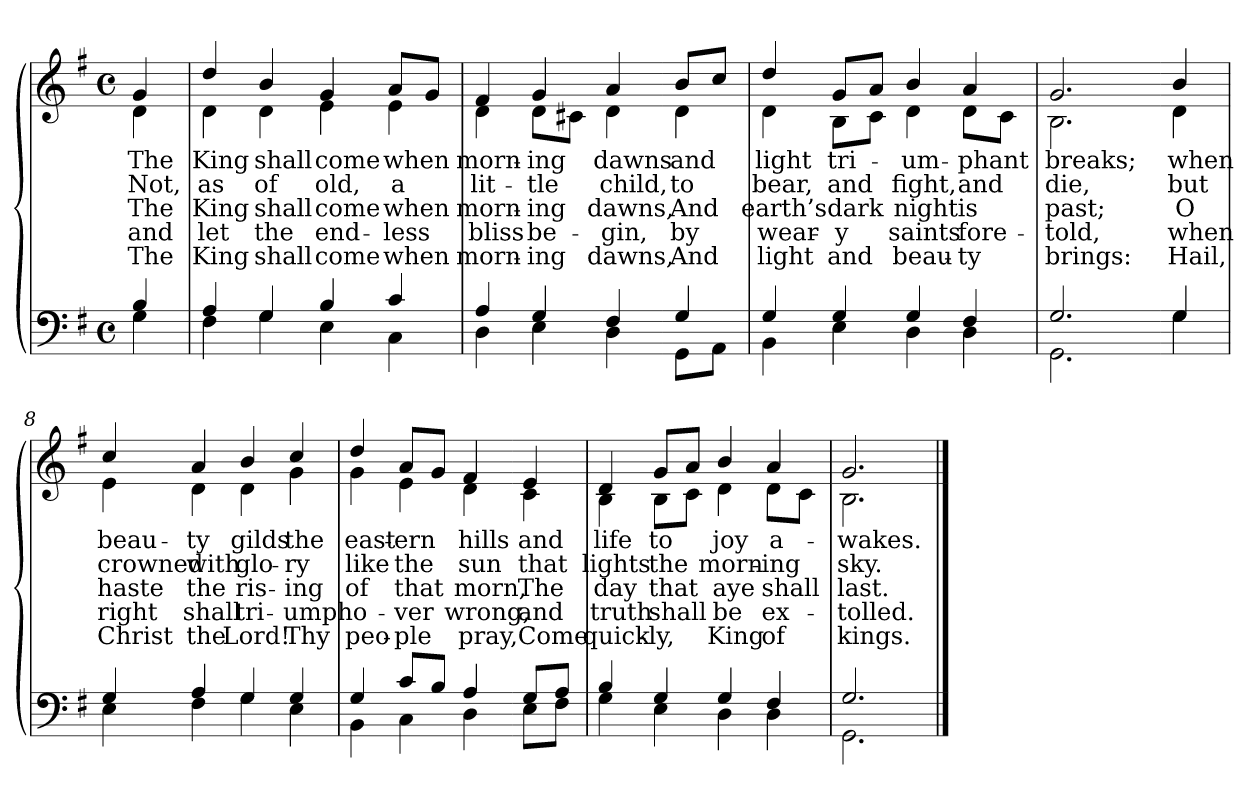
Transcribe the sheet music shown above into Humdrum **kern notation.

**kern	**kern	**text	**text	**text	**text	**text
*part2	*part1	*part1	*part1	*part1	*part1	*part1
*staff2	*staff1	*staff1	*staff1	*staff1	*staff1	*staff1
*clefF4	*clefG2	*	*	*	*	*
*k[f#]	*k[f#]	*	*	*	*	*
*M4/4	*M4/4	*	*	*	*	*
*met(c)	*met(c)	*	*	*	*	*
=1	=1	=1	=1	=1	=1	=1
*^	*	*	*	*	*	*
!	!	!LO:TX:b:i:t=Verse	!	!	!	!	!
!	!	!	!LO:LY:b	!LO:LY:b	!LO:LY:b	!LO:LY:b	!LO:LY:b
*	*	*^	*	*	*	*	*
4B/	4G\	4g/	4d\	The	Not,	The	and	The
=2	=2	=2	=2	=2	=2	=2	=2	=2
!	!	!	!	!LO:LY:b	!LO:LY:b	!LO:LY:b	!LO:LY:b	!LO:LY:b
4A/	4F#\	4dd/	4d\	King	as	King	let	King
!	!	!	!	!LO:LY:b	!LO:LY:b	!LO:LY:b	!LO:LY:b	!LO:LY:b
4G/	4G\	4b/	4d\	shall	of	shall	the	shall
!	!	!	!	!LO:LY:b	!LO:LY:b	!LO:LY:b	!LO:LY:b	!LO:LY:b
4B/	4E\	4g/	4e\	come	old,	come	end-	come
!	!	!	!	!LO:LY:b	!LO:LY:b	!LO:LY:b	!LO:LY:b	!LO:LY:b
4c/	4C\	8a/L	4e\	when	a	when	-less	when
.	.	8g/J	.	.	.	.	.	.
=3	=3	=3	=3	=3	=3	=3	=3	=3
!	!	!	!	!LO:LY:b	!LO:LY:b	!LO:LY:b	!LO:LY:b	!LO:LY:b
4A/	4D\	4f#/	4d\	morn-	lit-	morn-	bliss	morn-
!	!	!	!	!LO:LY:b	!LO:LY:b	!LO:LY:b	!LO:LY:b	!LO:LY:b
4G/	4E\	4g/	8d\L	-ing	-tle	-ing	be-	-ing
.	.	.	8c#X\J	.	.	.	.	.
!	!	!	!	!LO:LY:b	!LO:LY:b	!LO:LY:b	!LO:LY:b	!LO:LY:b
4F#/	4D\	4a/	4d\	dawns	child,	dawns,	-gin,	dawns,
!!LO:LB:g=z	!!
=4-	=4-	=4-	=4-	=4-	=4-	=4-	=4-	=4-
!	!	!	!	!LO:LY:b	!LO:LY:b	!LO:LY:b	!LO:LY:b	!LO:LY:b
4G/	8GG\L	8b/L	4d\	and	to	And	by	And
.	8AA\J	8cc/J	.	.	.	.	.	.
=5	=5	=5	=5	=5	=5	=5	=5	=5
!	!	!	!	!LO:LY:b	!LO:LY:b	!LO:LY:b	!LO:LY:b	!LO:LY:b
4G/	4BB\	4dd/	4d\	light	bear,	earth’s	wear-	light
!	!	!	!	!LO:LY:b	!LO:LY:b	!LO:LY:b	!LO:LY:b	!LO:LY:b
4G/	4E\	8g/L	8B\L	tri-	and	dark	-y	and
.	.	8a/J	8c\J	.	.	.	.	.
!	!	!	!	!LO:LY:b	!LO:LY:b	!LO:LY:b	!LO:LY:b	!LO:LY:b
4G/	4D\	4b/	4d\	-um-	fight,	night	saints	beau-
!	!	!	!	!LO:LY:b	!LO:LY:b	!LO:LY:b	!LO:LY:b	!LO:LY:b
4F#/	4D\	4a/	8d\L	-phant	and	is	fore-	-ty
.	.	.	8c\J	.	.	.	.	.
=6	=6	=6	=6	=6	=6	=6	=6	=6
!	!	!	!	!LO:LY:b	!LO:LY:b	!LO:LY:b	!LO:LY:b	!LO:LY:b
2.G/	2.GG\	2.g/	2.B\	breaks;	die,	past;	-told,	brings:
!!LO:LB:g=z	!!
=7-	=7-	=7-	=7-	=7-	=7-	=7-	=7-	=7-
!	!	!	!	!LO:LY:b	!LO:LY:b	!LO:LY:b	!LO:LY:b	!LO:LY:b
4G/	4G\	4b/	4d\	when	but	O	when	Hail,
=8	=8	=8	=8	=8	=8	=8	=8	=8
!	!	!	!	!LO:LY:b	!LO:LY:b	!LO:LY:b	!LO:LY:b	!LO:LY:b
4G/	4E\	4cc/	4e\	beau-	crowned	haste	right	Christ
!	!	!	!	!LO:LY:b	!LO:LY:b	!LO:LY:b	!LO:LY:b	!LO:LY:b
4A/	4F#\	4a/	4d\	-ty	with	the	shall	the
!	!	!	!	!LO:LY:b	!LO:LY:b	!LO:LY:b	!LO:LY:b	!LO:LY:b
4G/	4G\	4b/	4d\	gilds	glo-	ris-	tri-	Lord!
!	!	!	!	!LO:LY:b	!LO:LY:b	!LO:LY:b	!LO:LY:b	!LO:LY:b
4G/	4E\	4cc/	4g\	the	-ry	-ing	-umph	Thy
=9	=9	=9	=9	=9	=9	=9	=9	=9
!	!	!	!	!LO:LY:b	!LO:LY:b	!LO:LY:b	!LO:LY:b	!LO:LY:b
4G/	4BB\	4dd/	4g\	east-	like	of	o-	peo-
!	!	!	!	!LO:LY:b	!LO:LY:b	!LO:LY:b	!LO:LY:b	!LO:LY:b
8c/L	4C\	8a/L	4e\	-ern	the	that	-ver	-ple
8B/J	.	8g/J	.	.	.	.	.	.
!	!	!	!	!LO:LY:b	!LO:LY:b	!LO:LY:b	!LO:LY:b	!LO:LY:b
4A/	4D\	4f#/	4d\	hills	sun	morn,	wrong,	pray,
!!LO:LB:g=z	!!
=10-	=10-	=10-	=10-	=10-	=10-	=10-	=10-	=10-
!	!	!	!	!LO:LY:b	!LO:LY:b	!LO:LY:b	!LO:LY:b	!LO:LY:b
8G/L	8E\L	4e/	4c\	and	that	The	and	Come
8A/J	8F#\J	.	.	.	.	.	.	.
=11	=11	=11	=11	=11	=11	=11	=11	=11
!	!	!	!	!LO:LY:b	!LO:LY:b	!LO:LY:b	!LO:LY:b	!LO:LY:b
4B/	4G\	4d/	4B\	life	lights	day	truth	quick-
!	!	!	!	!LO:LY:b	!LO:LY:b	!LO:LY:b	!LO:LY:b	!LO:LY:b
4G/	4E\	8g/L	8B\L	to	the	that	shall	-ly,
.	.	8a/J	8c\J	.	.	.	.	.
!	!	!	!	!LO:LY:b	!LO:LY:b	!LO:LY:b	!LO:LY:b	!LO:LY:b
4G/	4D\	4b/	4d\	joy	morn-	aye	be	King
!	!	!	!	!LO:LY:b	!LO:LY:b	!LO:LY:b	!LO:LY:b	!LO:LY:b
4F#/	4D\	4a/	8d\L	a-	-ing	shall	ex-	of
.	.	.	8c\J	.	.	.	.	.
=12	=12	=12	=12	=12	=12	=12	=12	=12
!	!	!	!	!LO:LY:b	!LO:LY:b	!LO:LY:b	!LO:LY:b	!LO:LY:b
2.G/	2.GG\	2.g/	2.B\	-wakes.	sky.	last.	-tolled.	kings.
*v	*v	*	*	*	*	*	*	*
*	*v	*v	*	*	*	*	*
==	==	==	==	==	==	==
*-	*-	*-	*-	*-	*-	*-
